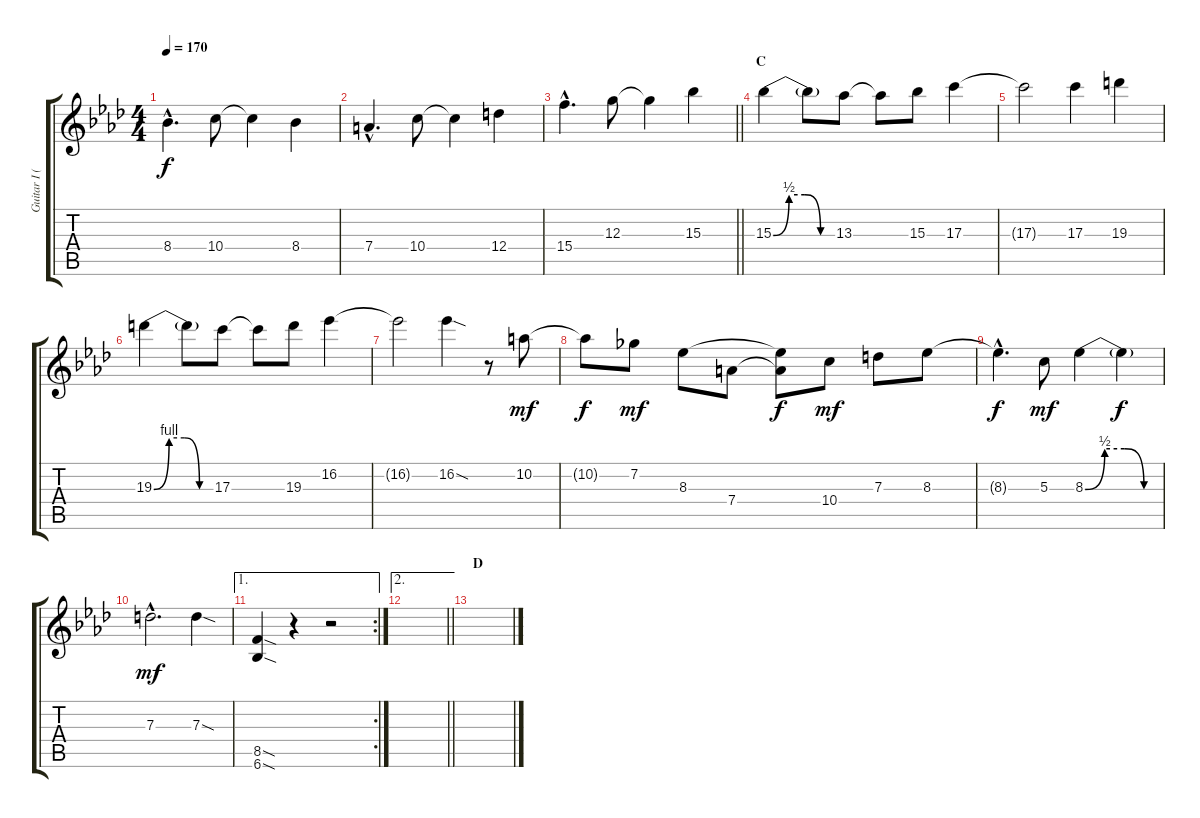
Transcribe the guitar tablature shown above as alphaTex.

\track ("Guitar I (Lead)" "Guitar I (") {instrument distortionguitar}
\staff {score tabs}
\tuning (E4 B3 G3 D3 A2 E2) {hide}
\ts (4 4)
\tempo 170
\clef g2
\ks ab
8.4{hac}.4{d dy f} 10.4.8 10.4{t}.4 8.4.4 |
7.4{hac}.4{d} 10.4.8 10.4{t}.4 12.4.4 |
\barLineRight lightlight
15.4{hac}.4{d} 12.3.8 12.3{t}.4 15.3.4 |
\section ("" "C")
15.3{be (custom 0 0 15 2 30 2 45 0 60 0)}.4 15.3{t}.8 13.3.8 13.3{t}.8 15.3.8 17.3.4 |
17.3{t}.2 17.3.4 19.3.4 |
19.3{be (custom 0 0 15 4 30 4 45 0 60 0)}.4 19.3{t}.8 17.3.8 17.3{t}.8 19.3.8 16.2.4 |
16.2{t}.2 16.2{sod}.4 r.8 10.2.8{dy mf} |
10.2{t}.8{dy f} 7.2.8{dy mf} 8.3.8 7.4.8 (8.3{t} 7.4{t}).8{dy f} 10.4.8{dy mf} 7.3.8 8.3.8 |
8.3{hac t}.4{d dy f} 5.3.8{dy mf} 8.3{be (custom 0 0 15 2 30 2 45 0 60 0)}.4 8.3{t}.4{dy f} |
7.3{hac}.2{d dy mf} 7.3{sod}.4 |
\ae 1
\rc 2
(8.5{sod} 6.6{sod}).4 r.4 r.2 |
\ae 2
\barLineRight lightlight
|
\section ("" "D")
